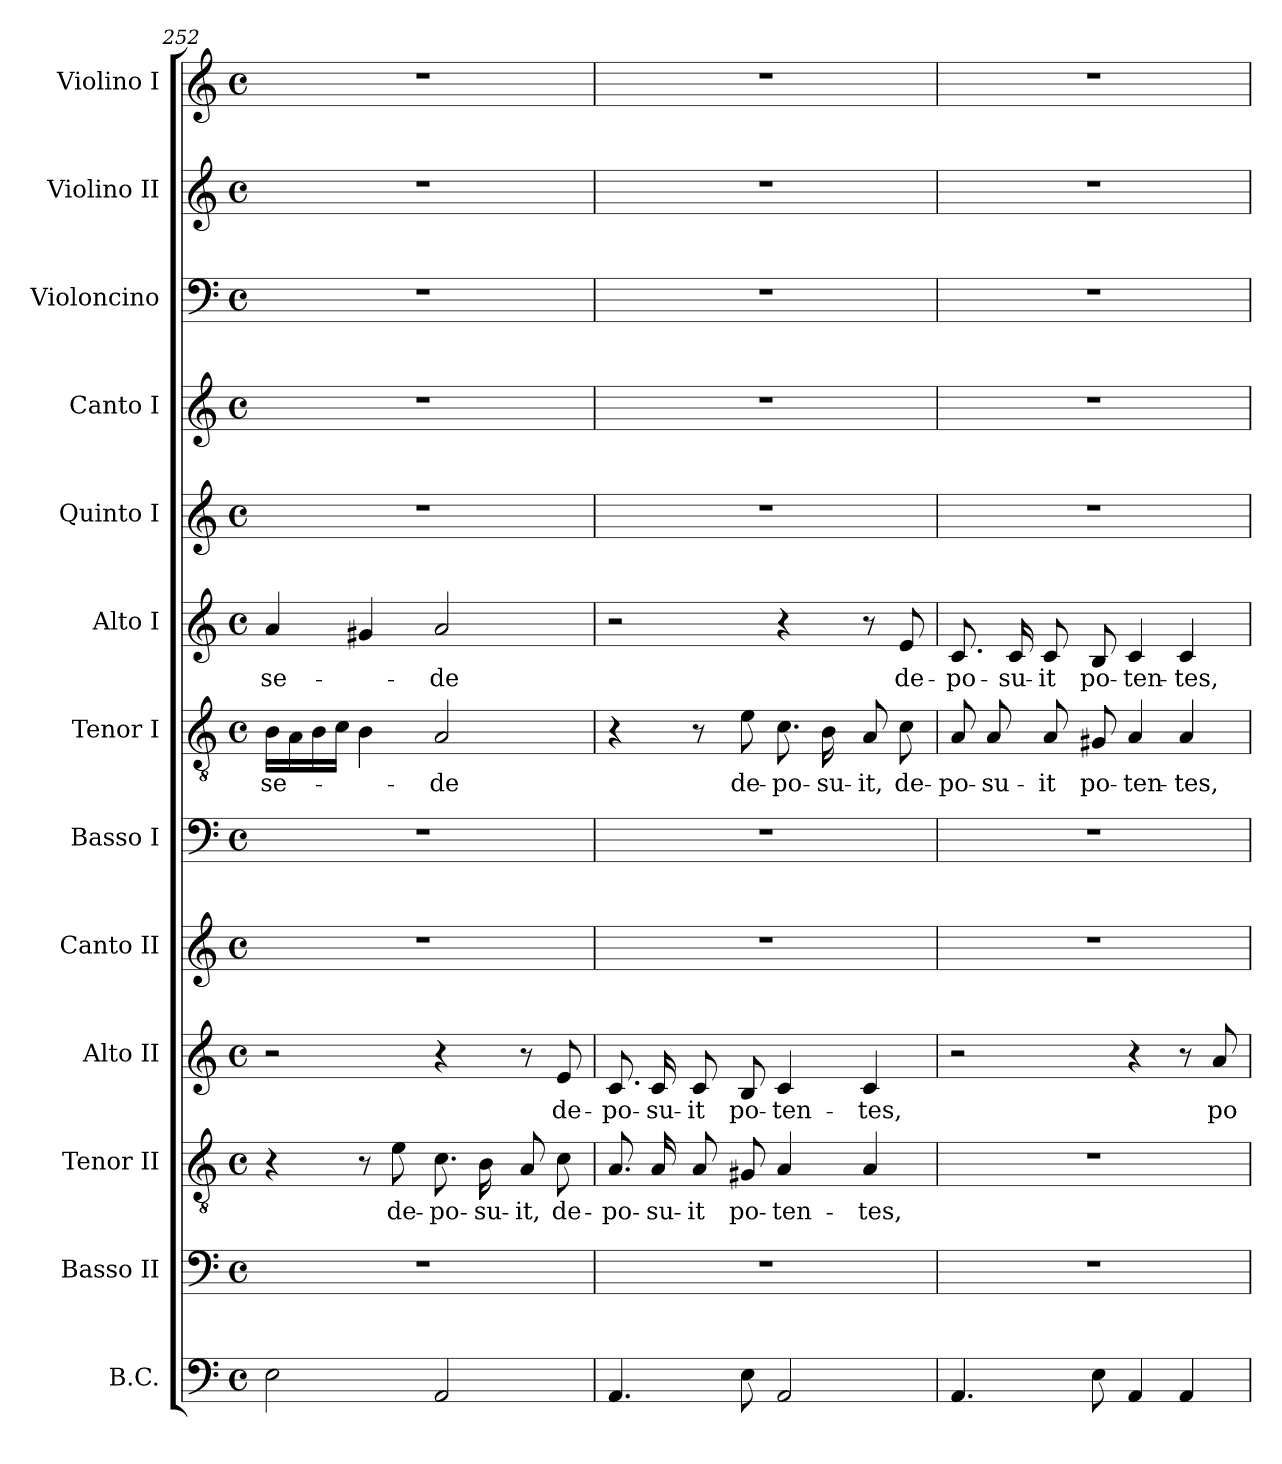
**kern	**kern	**kern	**text	**kern	**text	**kern	**kern	**kern	**text	**kern	**text	**kern	**kern	**kern	**kern	**kern
*part13	*part12	*part11	*part11	*part10	*part10	*part9	*part8	*part7	*part7	*part6	*part6	*part5	*part4	*part3	*part2	*part1
*staff13	*staff12	*staff11	*staff11	*staff10	*staff10	*staff9	*staff8	*staff7	*staff7	*staff6	*staff6	*staff5	*staff4	*staff3	*staff2	*staff1
*I"B.C.	*I"Basso II	*I"Tenor II	*	*I"Alto II	*	*I"Canto II	*I"Basso I	*I"Tenor I	*	*I"Alto I	*	*I"Quinto I	*I"Canto I	*I"Violoncino	*I"Violino II	*I"Violino I
*I'BC	*I'B 2	*I'T 2	*	*I'A 2	*	*I'C 2	*I'B 1	*I'T 1	*	*I'A 1	*	*I'Q 1	*I'C 1	*	*I'Vln. II	*I'Vln. I
*clefF4	*clefF4	*clefGv2	*	*clefG2	*	*clefG2	*clefF4	*clefGv2	*	*clefG2	*	*clefG2	*clefG2	*clefF4	*clefG2	*clefG2
*k[]	*k[]	*k[]	*	*k[]	*	*k[]	*k[]	*k[]	*	*k[]	*	*k[]	*k[]	*k[]	*k[]	*k[]
*C:	*C:	*C:	*	*C:	*	*C:	*C:	*C:	*	*C:	*	*C:	*C:	*C:	*C:	*C:
*M4/4	*M4/4	*M4/4	*	*M4/4	*	*M4/4	*M4/4	*M4/4	*	*M4/4	*	*M4/4	*M4/4	*M4/4	*M4/4	*M4/4
*met(c)	*met(c)	*met(c)	*	*met(c)	*	*met(c)	*met(c)	*met(c)	*	*met(c)	*	*met(c)	*met(c)	*met(c)	*met(c)	*met(c)
=252	=252	=252	=252	=252	=252	=252	=252	=252	=252	=252	=252	=252	=252	=252	=252	=252
!	!	!	!	!	!	!	!	!	!LO:LY:b	!	!	!	!	!	!	!
!	!	!	!	!	!	!	!	!	!	!	!LO:LY:b	!	!	!	!	!
2E\	1r	4r	.	2r	.	1r	1r	16B\LL	se-	4a/	se-	1r	1r	1r	1r	1r
.	.	.	.	.	.	.	.	16A\	.	.	.	.	.	.	.	.
.	.	.	.	.	.	.	.	16B\	.	.	.	.	.	.	.	.
.	.	.	.	.	.	.	.	16c\JJ	.	.	.	.	.	.	.	.
.	.	8r	.	.	.	.	.	4B\	.	4g#X/	.	.	.	.	.	.
!	!	!	!LO:LY:b	!	!	!	!	!	!	!	!	!	!	!	!	!
.	.	8e\	de-	.	.	.	.	.	.	.	.	.	.	.	.	.
!	!	!	!LO:LY:b	!	!	!	!	!	!	!	!	!	!	!	!	!
!	!	!	!	!	!	!	!	!	!LO:LY:b	!	!	!	!	!	!	!
!	!	!	!	!	!	!	!	!	!	!	!LO:LY:b	!	!	!	!	!
2AA/	.	8.c\	-po-	4r	.	.	.	2A/	-de	2a/	-de	.	.	.	.	.
!	!	!	!LO:LY:b	!	!	!	!	!	!	!	!	!	!	!	!	!
.	.	16B\	-su-	.	.	.	.	.	.	.	.	.	.	.	.	.
!	!	!	!LO:LY:b	!	!	!	!	!	!	!	!	!	!	!	!	!
.	.	8A/	-it,	8r	.	.	.	.	.	.	.	.	.	.	.	.
!	!	!	!LO:LY:b	!	!	!	!	!	!	!	!	!	!	!	!	!
!	!	!	!	!	!LO:LY:b	!	!	!	!	!	!	!	!	!	!	!
.	.	8c\	de-	8e/	de-	.	.	.	.	.	.	.	.	.	.	.
!!LO:PB:g=z
=253	=253	=253	=253	=253	=253	=253	=253	=253	=253	=253	=253	=253	=253	=253	=253	=253
!	!	!	!LO:LY:b	!	!	!	!	!	!	!	!	!	!	!	!	!
!	!	!	!	!	!LO:LY:b	!	!	!	!	!	!	!	!	!	!	!
4.AA/	1r	8.A/	-po-	8.c/	-po-	1r	1r	4r	.	2r	.	1r	1r	1r	1r	1r
!	!	!	!LO:LY:b	!	!	!	!	!	!	!	!	!	!	!	!	!
!	!	!	!	!	!LO:LY:b	!	!	!	!	!	!	!	!	!	!	!
.	.	16A/	-su-	16c/	-su-	.	.	.	.	.	.	.	.	.	.	.
!	!	!	!LO:LY:b	!	!	!	!	!	!	!	!	!	!	!	!	!
!	!	!	!	!	!LO:LY:b	!	!	!	!	!	!	!	!	!	!	!
.	.	8A/	-it	8c/	-it	.	.	8r	.	.	.	.	.	.	.	.
!	!	!	!LO:LY:b	!	!	!	!	!	!	!	!	!	!	!	!	!
!	!	!	!	!	!LO:LY:b	!	!	!	!	!	!	!	!	!	!	!
!	!	!	!	!	!	!	!	!	!LO:LY:b	!	!	!	!	!	!	!
8E\	.	8G#X/	po-	8B/	po-	.	.	8e\	de-	.	.	.	.	.	.	.
!	!	!	!LO:LY:b	!	!	!	!	!	!	!	!	!	!	!	!	!
!	!	!	!	!	!LO:LY:b	!	!	!	!	!	!	!	!	!	!	!
!	!	!	!	!	!	!	!	!	!LO:LY:b	!	!	!	!	!	!	!
2AA/	.	4A/	-ten-	4c/	-ten-	.	.	8.c\	-po-	4r	.	.	.	.	.	.
!	!	!	!	!	!	!	!	!	!LO:LY:b	!	!	!	!	!	!	!
.	.	.	.	.	.	.	.	16B\	-su-	.	.	.	.	.	.	.
!	!	!	!LO:LY:b	!	!	!	!	!	!	!	!	!	!	!	!	!
!	!	!	!	!	!LO:LY:b	!	!	!	!	!	!	!	!	!	!	!
!	!	!	!	!	!	!	!	!	!LO:LY:b	!	!	!	!	!	!	!
.	.	4A/	-tes,	4c/	-tes,	.	.	8A/	-it,	8r	.	.	.	.	.	.
!	!	!	!	!	!	!	!	!	!LO:LY:b	!	!	!	!	!	!	!
!	!	!	!	!	!	!	!	!	!	!	!LO:LY:b	!	!	!	!	!
.	.	.	.	.	.	.	.	8c\	de-	8e/	de-	.	.	.	.	.
=254	=254	=254	=254	=254	=254	=254	=254	=254	=254	=254	=254	=254	=254	=254	=254	=254
!	!	!	!	!	!	!	!	!	!LO:LY:b	!	!	!	!	!	!	!
!	!	!	!	!	!	!	!	!	!	!	!LO:LY:b	!	!	!	!	!
4.AA/	1r	1r	.	2r	.	1r	1r	8A/	-po-	8.c/	-po-	1r	1r	1r	1r	1r
!	!	!	!	!	!	!	!	!	!LO:LY:b	!	!	!	!	!	!	!
.	.	.	.	.	.	.	.	8A/	-su-	.	.	.	.	.	.	.
!	!	!	!	!	!	!	!	!	!	!	!LO:LY:b	!	!	!	!	!
.	.	.	.	.	.	.	.	.	.	16c/	-su-	.	.	.	.	.
!	!	!	!	!	!	!	!	!	!LO:LY:b	!	!	!	!	!	!	!
!	!	!	!	!	!	!	!	!	!	!	!LO:LY:b	!	!	!	!	!
.	.	.	.	.	.	.	.	8A/	-it	8c/	-it	.	.	.	.	.
!	!	!	!	!	!	!	!	!	!LO:LY:b	!	!	!	!	!	!	!
!	!	!	!	!	!	!	!	!	!	!	!LO:LY:b	!	!	!	!	!
8E\	.	.	.	.	.	.	.	8G#X/	po-	8B/	po-	.	.	.	.	.
!	!	!	!	!	!	!	!	!	!LO:LY:b	!	!	!	!	!	!	!
!	!	!	!	!	!	!	!	!	!	!	!LO:LY:b	!	!	!	!	!
4AA/	.	.	.	4r	.	.	.	4A/	-ten-	4c/	-ten-	.	.	.	.	.
!	!	!	!	!	!	!	!	!	!LO:LY:b	!	!	!	!	!	!	!
!	!	!	!	!	!	!	!	!	!	!	!LO:LY:b	!	!	!	!	!
4AA/	.	.	.	8r	.	.	.	4A/	-tes,	4c/	-tes,	.	.	.	.	.
!	!	!	!	!	!LO:LY:b	!	!	!	!	!	!	!	!	!	!	!
.	.	.	.	8a/	po-	.	.	.	.	.	.	.	.	.	.	.
=	=	=	=	=	=	=	=	=	=	=	=	=	=	=	=	=
*-	*-	*-	*-	*-	*-	*-	*-	*-	*-	*-	*-	*-	*-	*-	*-	*-
